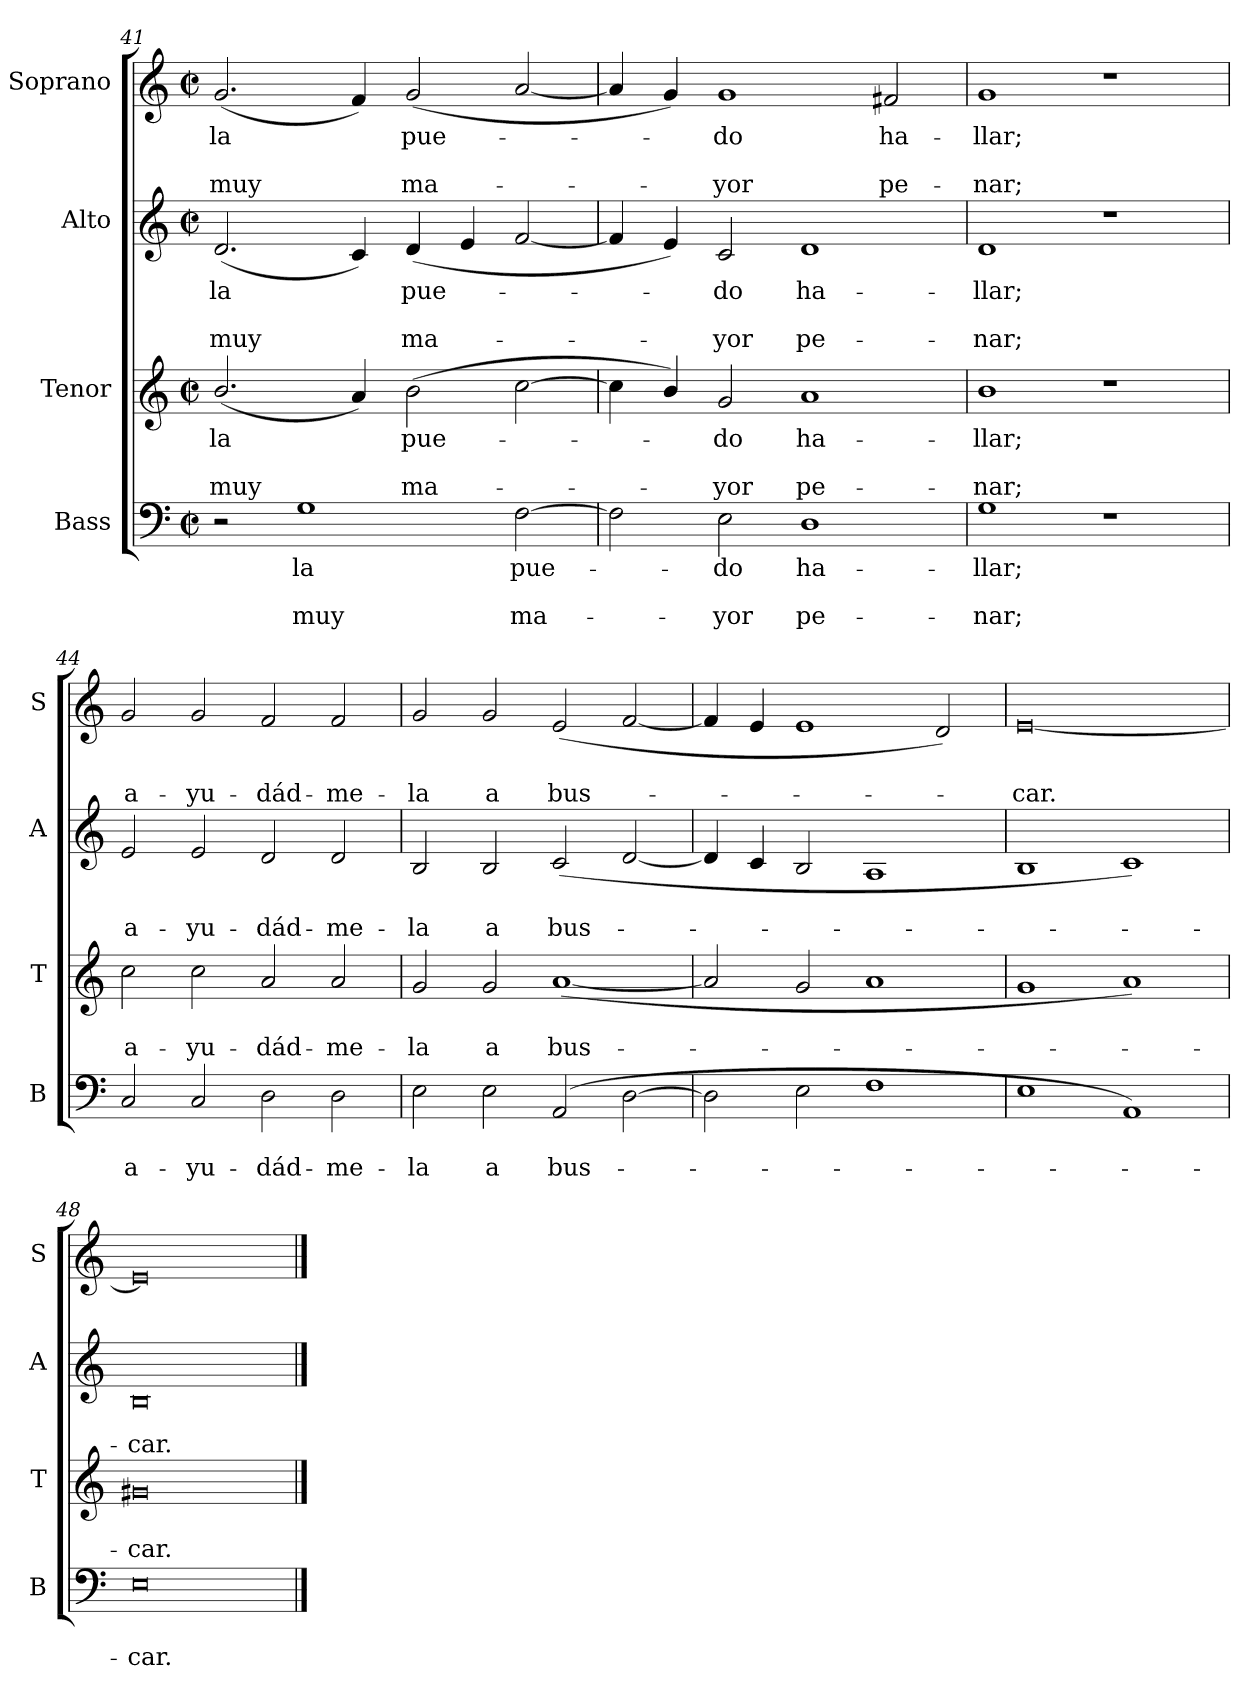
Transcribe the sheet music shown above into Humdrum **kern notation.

**kern	**text	**text	**text	**kern	**text	**text	**text	**kern	**text	**text	**text	**kern	**text	**text	**text
*part4	*part4	*part4	*part4	*part3	*part3	*part3	*part3	*part2	*part2	*part2	*part2	*part1	*part1	*part1	*part1
*staff4	*staff4	*staff4	*staff4	*staff3	*staff3	*staff3	*staff3	*staff2	*staff2	*staff2	*staff2	*staff1	*staff1	*staff1	*staff1
*I"Bass	*	*	*	*I"Tenor	*	*	*	*I"Alto	*	*	*	*I"Soprano	*	*	*
*I'B	*	*	*	*I'T	*	*	*	*I'A	*	*	*	*I'S	*	*	*
*clefF4	*	*	*	*clefG2	*	*	*	*clefG2	*	*	*	*clefG2	*	*	*
*k[]	*	*	*	*k[]	*	*	*	*k[]	*	*	*	*k[]	*	*	*
*C:	*	*	*	*C:	*	*	*	*C:	*	*	*	*C:	*	*	*
*M4/2	*	*	*	*M4/2	*	*	*	*M4/2	*	*	*	*M4/2	*	*	*
*met(c|)	*	*	*	*met(c|)	*	*	*	*met(c|)	*	*	*	*met(c|)	*	*	*
=41	=41	=41	=41	=41	=41	=41	=41	=41	=41	=41	=41	=41	=41	=41	=41
!	!	!	!	!	!LO:LY:b	!	!LO:LY:b	!	!LO:LY:b	!	!LO:LY:b	!	!LO:LY:b	!	!LO:LY:b
2r	.	.	.	(<2.b/	la	.	muy	(<2.d	la	.	muy	(<2.g	la	.	muy
!	!LO:LY:b	!	!LO:LY:b	!	!	!	!	!	!	!	!	!	!	!	!
1G	la	.	muy	.	.	.	.	.	.	.	.	.	.	.	.
.	.	.	.	4a)	.	.	.	4c)	.	.	.	4f)	.	.	.
!	!	!	!	!	!LO:LY:b	!	!LO:LY:b	!	!LO:LY:b	!	!LO:LY:b	!	!LO:LY:b	!	!LO:LY:b
.	.	.	.	(>2b	pue-	.	ma-	(<4d	pue-	.	ma-	(<2g	pue-	.	ma-
.	.	.	.	.	.	.	.	4e	.	.	.	.	.	.	.
!	!LO:LY:b	!	!LO:LY:b	!	!	!	!	!	!	!	!	!	!	!	!
[2F	pue-	.	ma-	[2cc	.	.	.	[2f	.	.	.	[2a	.	.	.
!!LO:LB:g=z
=42	=42	=42	=42	=42	=42	=42	=42	=42	=42	=42	=42	=42	=42	=42	=42
2F]	.	.	.	4cc]	.	.	.	4f]	.	.	.	4a]	.	.	.
.	.	.	.	4b/)	.	.	.	4e)	.	.	.	4g)	.	.	.
!	!LO:LY:b	!	!LO:LY:b	!	!LO:LY:b	!	!LO:LY:b	!	!LO:LY:b	!	!LO:LY:b	!	!LO:LY:b	!	!LO:LY:b
2E	do	.	yor	2g	do	.	yor	2c	do	.	yor	1g	do	.	yor
!	!LO:LY:b	!	!LO:LY:b	!	!LO:LY:b	!	!LO:LY:b	!	!LO:LY:b	!	!LO:LY:b	!	!	!	!
1D	ha-	.	-pe-	1a	ha-	.	-pe-	1d	ha-	.	-pe-	.	.	.	.
!	!	!	!	!	!	!	!	!	!	!	!	!	!LO:LY:b	!	!LO:LY:b
.	.	.	.	.	.	.	.	.	.	.	.	2f#X	ha-	.	-pe-
=43	=43	=43	=43	=43	=43	=43	=43	=43	=43	=43	=43	=43	=43	=43	=43
!	!LO:LY:b	!	!LO:LY:b	!	!LO:LY:b	!	!LO:LY:b	!	!LO:LY:b	!	!LO:LY:b	!	!LO:LY:b	!	!LO:LY:b
1G	-llar;	.	nar;	1b	-llar;	.	nar;	1d	-llar;	.	nar;	1g	-llar;	.	nar;
1r	.	.	.	1r	.	.	.	1r	.	.	.	1r	.	.	.
=44	=44	=44	=44	=44	=44	=44	=44	=44	=44	=44	=44	=44	=44	=44	=44
!	!	!LO:LY:b	!	!	!	!LO:LY:b	!	!	!	!LO:LY:b	!	!	!	!LO:LY:b	!
2C	.	a-	.	2cc	.	a-	.	2e	.	a-	.	2g	.	a-	.
!	!	!LO:LY:b	!	!	!	!LO:LY:b	!	!	!	!LO:LY:b	!	!	!	!LO:LY:b	!
2C	.	-yu-	.	2cc	.	-yu-	.	2e	.	-yu-	.	2g	.	-yu-	.
!	!	!LO:LY:b	!	!	!	!LO:LY:b	!	!	!	!LO:LY:b	!	!	!	!LO:LY:b	!
2D	.	-dád-	.	2a	.	-dád-	.	2d	.	-dád-	.	2f	.	-dád-	.
!	!	!LO:LY:b	!	!	!	!LO:LY:b	!	!	!	!LO:LY:b	!	!	!	!LO:LY:b	!
2D	.	-me-	.	2a	.	-me-	.	2d	.	-me-	.	2f	.	-me-	.
=45	=45	=45	=45	=45	=45	=45	=45	=45	=45	=45	=45	=45	=45	=45	=45
!	!	!LO:LY:b	!	!	!	!LO:LY:b	!	!	!	!LO:LY:b	!	!	!	!LO:LY:b	!
2E	.	-la	.	2g	.	-la	.	2B	.	-la	.	2g	.	-la	.
!	!	!LO:LY:b	!	!	!	!LO:LY:b	!	!	!	!LO:LY:b	!	!	!	!LO:LY:b	!
2E	.	a	.	2g	.	a	.	2B	.	a	.	2g	.	a	.
!	!	!LO:LY:b	!	!	!	!LO:LY:b	!	!	!	!LO:LY:b	!	!	!	!LO:LY:b	!
(<2AA	.	bus-	.	(<[1a	.	bus-	.	(<2c	.	bus-	.	(<2e	.	bus-	.
[2D	.	.	.	.	.	.	.	[2d	.	.	.	[2f	.	.	.
=46	=46	=46	=46	=46	=46	=46	=46	=46	=46	=46	=46	=46	=46	=46	=46
2D]	.	.	.	2a]	.	.	.	4d]	.	.	.	4f]	.	.	.
.	.	.	.	.	.	.	.	4c	.	.	.	4e	.	.	.
2E	.	.	.	2g	.	.	.	2B	.	.	.	1e	.	.	.
1F	.	.	.	1a	.	.	.	1A	.	.	.	.	.	.	.
.	.	.	.	.	.	.	.	.	.	.	.	2d)	.	.	.
=47	=47	=47	=47	=47	=47	=47	=47	=47	=47	=47	=47	=47	=47	=47	=47
!	!	!	!	!	!	!	!	!	!	!	!	!	!	!LO:LY:b	!
1E	.	.	.	1g	.	.	.	1B	.	.	.	[0e	.	car.	.
1AA)	.	.	.	1a)	.	.	.	1c)	.	.	.	.	.	.	.
=48	=48	=48	=48	=48	=48	=48	=48	=48	=48	=48	=48	=48	=48	=48	=48
!	!	!LO:LY:b	!	!	!	!LO:LY:b	!	!	!	!LO:LY:b	!	!	!	!	!
0E	.	car.	.	0g#X	.	car.	.	0B	.	car.	.	0e]	.	.	.
==	==	==	==	==	==	==	==	==	==	==	==	==	==	==	==
*-	*-	*-	*-	*-	*-	*-	*-	*-	*-	*-	*-	*-	*-	*-	*-
